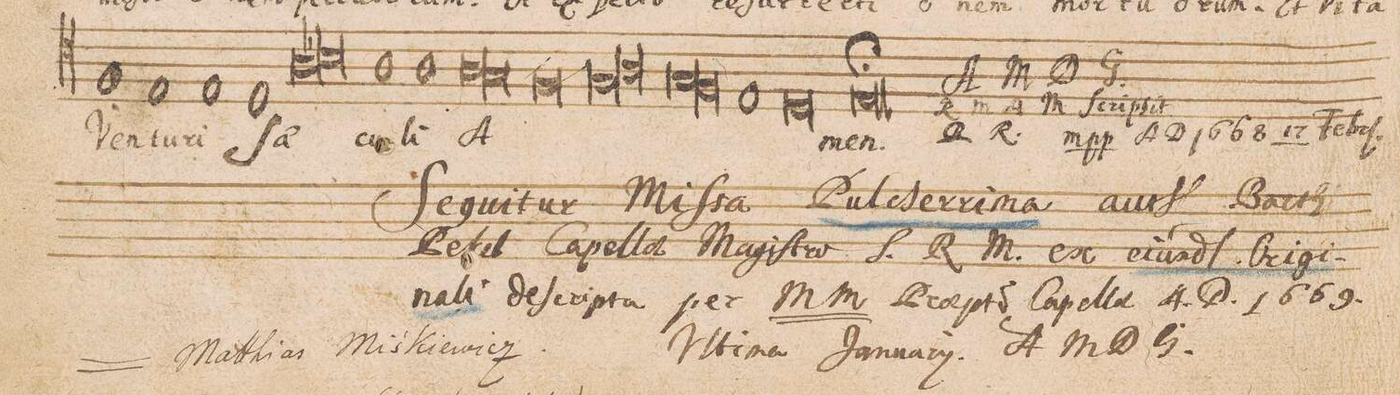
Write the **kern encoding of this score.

**kern	**text
*I"TENOR.	*
*clefC4	*
*k[]	*
*met(C|)	*
*M2/1	*
1F	Ven-
1E	-tu-
=192-	=192-
1E	-ri
1D	Sae-
=193-	=193-
*lig	*
1A	.
1B-X	.
*Xlig	*
=194-	=194-
1A	-cu-
1A	-li
=195-	=195-
*lig	*
1A	A-
1G	.
*Xlig	*
=196-	=196-
0F	.
=197-	=197-
*lig	*
1G	.
1A	.
*Xlig	*
=198-	=198-
*lig	*
1G	.
1F	.
*Xlig	*
=199-	=199-
1E	.
0D	.
=200-	=200-
[1El;	-men.
=201-	=201-
0E_	.
=202-	=202-
0E_	.
=203-	=203-
0E]	.
==	==
*-	*-
